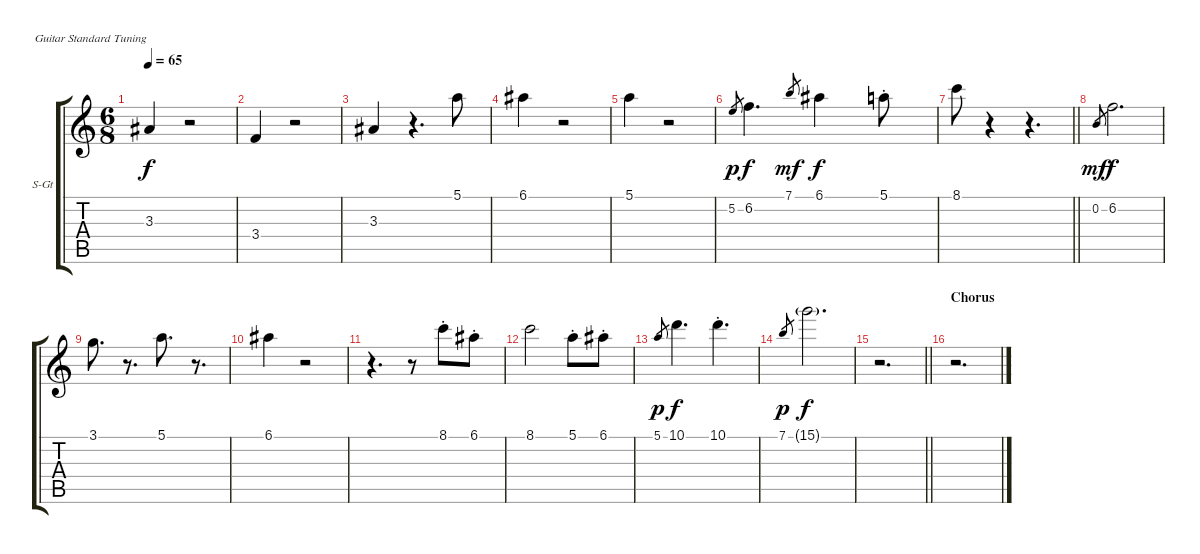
\bracketExtendMode groupsimilarinstruments
\firstSystemTrackNameOrientation horizontal
\otherSystemsTrackNameOrientation horizontal
\track ("Keys (right hand)" "S-Gt") {instrument rockorgan}
\staff {score tabs}
\tuning (E4 B3 G3 D3 A2 E2)
\displaytranspose 12
\ts (6 8)
\tempo 65
\clef g2
\ks c
3.3.4{dy f} r.2 |
3.4.4 r.2 |
3.3.4 r.4{d} 5.1.8 |
6.1.4 r.2 |
5.1.4 r.2 |
5.2.8{gr dy p} 6.2.4{d dy f} 7.1.8{gr dy mf} 6.1.4{dy f} 5.1{st}.8 |
\barLineRight lightlight
8.1.8 r.4 r.4{d} |
\section ("" "")
0.2.8{gr dy mf} 6.2.2{d dy f} |
3.1.8{d} r.8{d} 5.1.8{d} r.8{d} |
6.1.4 r.2 |
r.4{d} r.8 8.1{st}.8 6.1{st}.8 |
8.1.2 5.1{st}.8 6.1{st}.8 |
5.1.8{gr dy p} 10.1.4{d dy f} 10.1{st}.4{d} |
7.1.8{gr dy p} 15.1{g}.2{d dy f} |
\barLineRight lightlight
r.2{d} |
\section ("" "Chorus")
r.2{d}
